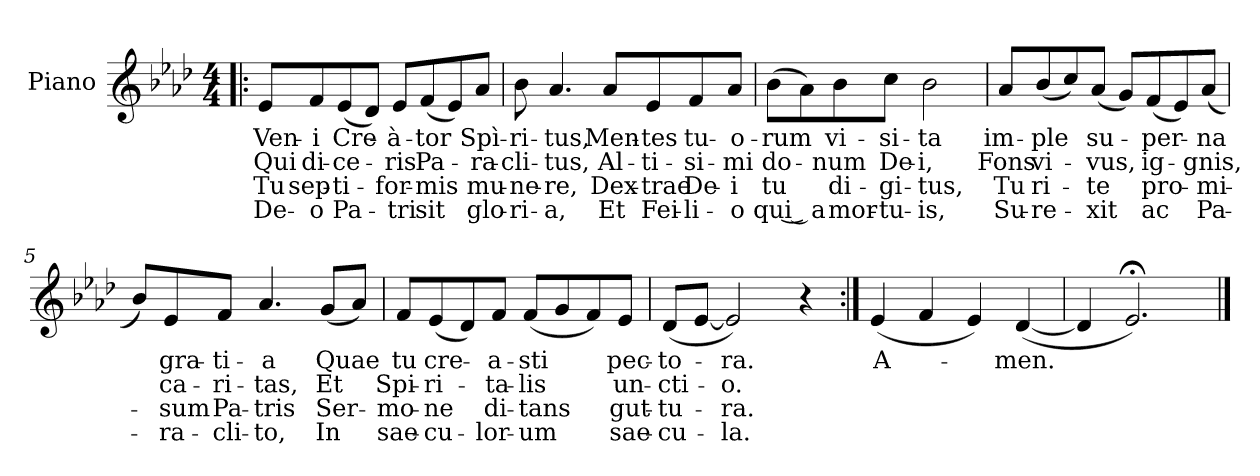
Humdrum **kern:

**kern	**text	**text	**text	**text
*part1	*part1	*part1	*part1	*part1
*staff1	*staff1	*staff1	*staff1	*staff1
*I"Piano	*	*	*	*
*I'Pno.	*	*	*	*
*clefG2	*	*	*	*
*k[b-e-a-d-]	*	*	*	*
*A-:	*	*	*	*
*M4/4	*	*	*	*
=1!|:	=1!|:	=1!|:	=1!|:	=1!|:
8e-/L	Ven-	Qui	Tu	De-
8f/	-i	di-	sep-	-o
(8e-/	Cre-	-ce-	-ti-	Pa-
8d-/J)	.	.	.	.
8e-/L	-à-	-ris	-for-	-tri
(8f/	-tor	Pa-	-mis	sit
8e-/)	.	.	.	.
8a-/J	Spì-	-ra-	mu-	glo-
=2	=2	=2	=2	=2
8b-\	-ri-	-cli-	-ne-	-ri-
4.a-/	-tus,	-tus,	-re,	-a,
8a-/L	Men-	Al-	Dex-	Et
8e-/	-tes	-ti-	-trae	Fei-
8f/	tu-	-si-	De-	-li-
8a-/J	-o-	-mi	-i	-o
!!LO:LB:g=z
=3	=3	=3	=3	=3
(8b-\L	-rum	do-	tu	qui͜ a
8a-\)	.	.	.	.
8b-\	vi-	-num	di-	mor-
8cc\J	-si-	De-	-gi-	-tu-
2b-\	-ta	-i,	-tus,	-is,
=4	=4	=4	=4	=4
8a-/L	im-	Fons	Tu	Su-
(8b-/	-ple	vi-	ri-	-re-
8cc/)	.	.	.	.
(8a-/J	su-	-vus,	-te	-xit
8g/L)	.	.	.	.
(8f/	-per-	ig-	pro-	ac
8e-/)	.	.	.	.
(8a-/J	-na	-gnis,	-mi-	Pa-
=5	=5	=5	=5	=5
8b-/L)	.	.	.	.
8e-/	gra-	ca-	-sum	-ra-
8f/J	-ti-	-ri-	Pa-	-cli-
4.a-/	-a	-tas,	-tris	-to,
(8g/L	Quae	Et	Ser-	In
8a-/J)	.	.	.	.
!!LO:LB:g=z
=6	=6	=6	=6	=6
8f/L	tu	Spi-	-mo-	sae-
(8e-/	cre-	-ri-	-ne	-cu-
8d-/)	.	.	.	.
8f/J	-a-	-ta-	di-	-lor-
(8f/L	-sti	-lis	-tans	-um
8g/	.	.	.	.
8f/)	.	.	.	.
8e-/J	pec-	un-	gut-	sae-
=7	=7	=7	=7	=7
(8d-/L	-to-	-cti-	-tu-	-cu-
[8e-/J	.	.	.	.
2e-/])	-ra.	-o.	-ra.	-la.
4r	.	.	.	.
=8:|!	=8:|!	=8:|!	=8:|!	=8:|!
(4e-/	A-	.	.	.
4f/	.	.	.	.
4e-/)	.	.	.	.
([4d-/	-men.	.	.	.
=9	=9	=9	=9	=9
4d-/]	.	.	.	.
2.e-;</)	.	.	.	.
==	==	==	==	==
*-	*-	*-	*-	*-
